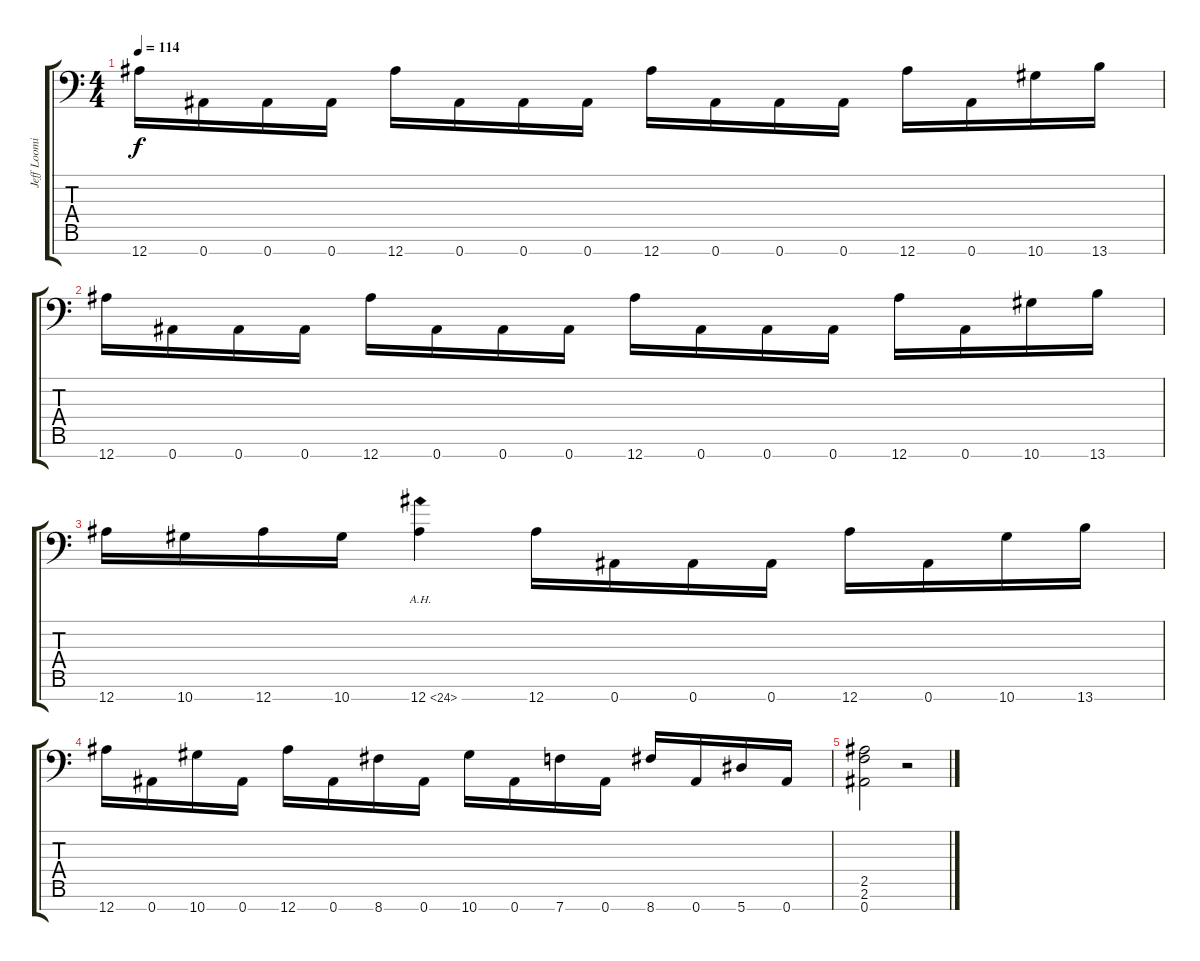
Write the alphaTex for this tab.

\track ("Jeff Loomis (Rhythm)" "Jeff Loomi") {instrument overdrivenguitar}
\staff {score tabs}
\tuning (Eb4 Bb3 Gb3 Db3 Ab2 Eb2 Bb1) {hide}
\ts (4 4)
\tempo 114
\clef f4
\ks c
12.7.16{dy f} 0.7.16 0.7.16 0.7.16 12.7.16 0.7.16 0.7.16 0.7.16 12.7.16 0.7.16 0.7.16 0.7.16 12.7.16 0.7.16 10.7.16 13.7.16 |
12.7.16 0.7.16 0.7.16 0.7.16 12.7.16 0.7.16 0.7.16 0.7.16 12.7.16 0.7.16 0.7.16 0.7.16 12.7.16 0.7.16 10.7.16 13.7.16 |
12.7.16 10.7.16 12.7.16 10.7.16 12.7{ah 12}.4 12.7.16 0.7.16 0.7.16 0.7.16 12.7.16 0.7.16 10.7.16 13.7.16 |
12.7.16 0.7.16 10.7.16 0.7.16 12.7.16 0.7.16 8.7.16 0.7.16 10.7.16 0.7.16 7.7.16 0.7.16 8.7.16 0.7.16 5.7.16 0.7.16 |
(2.5 2.6 0.7).2 r.2
